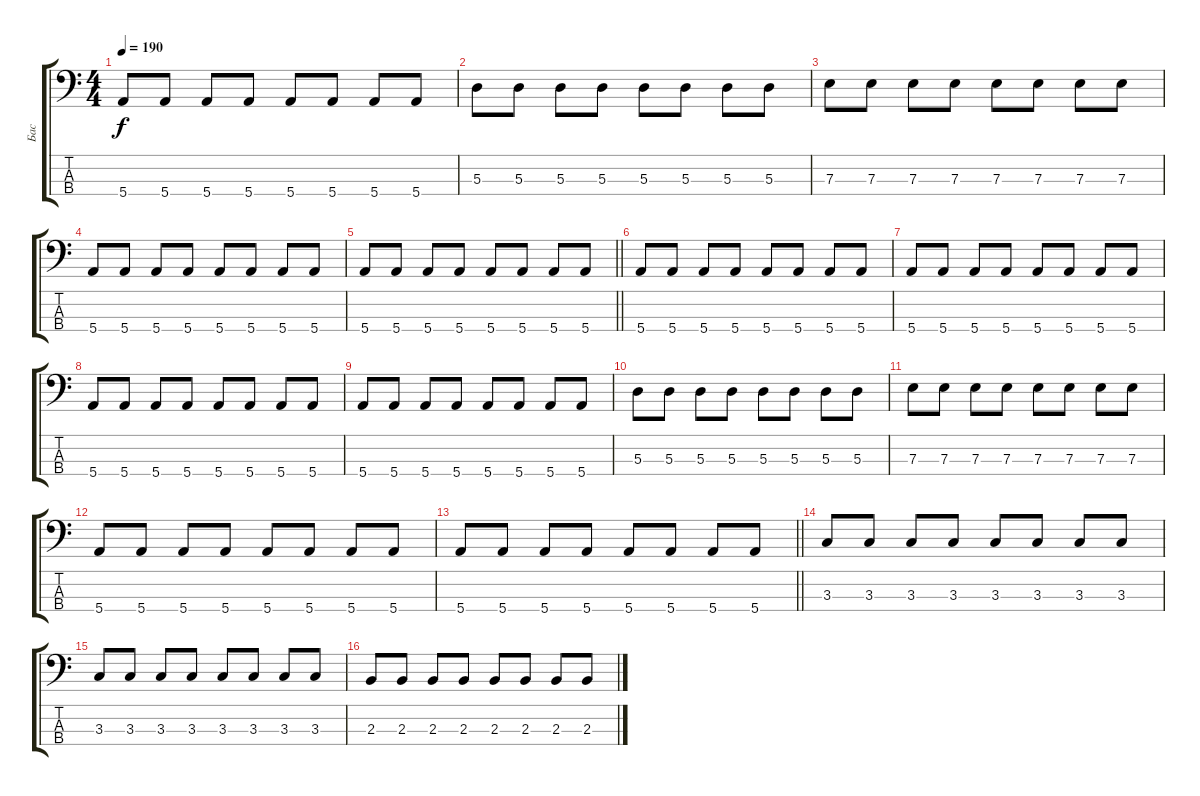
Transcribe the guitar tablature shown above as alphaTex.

\track ("Бас" "Бас") {instrument electricbassfinger}
\staff {score tabs}
\tuning (G2 D2 A1 E1) {hide}
\ts (4 4)
\tempo 190
\clef f4
\ks c
5.4.8{dy f} 5.4.8 5.4.8 5.4.8 5.4.8 5.4.8 5.4.8 5.4.8 |
5.3.8 5.3.8 5.3.8 5.3.8 5.3.8 5.3.8 5.3.8 5.3.8 |
7.3.8 7.3.8 7.3.8 7.3.8 7.3.8 7.3.8 7.3.8 7.3.8 |
5.4.8 5.4.8 5.4.8 5.4.8 5.4.8 5.4.8 5.4.8 5.4.8 |
\barLineRight lightlight
5.4.8 5.4.8 5.4.8 5.4.8 5.4.8 5.4.8 5.4.8 5.4.8 |
\section ("" " ")
5.4.8 5.4.8 5.4.8 5.4.8 5.4.8 5.4.8 5.4.8 5.4.8 |
5.4.8 5.4.8 5.4.8 5.4.8 5.4.8 5.4.8 5.4.8 5.4.8 |
5.4.8 5.4.8 5.4.8 5.4.8 5.4.8 5.4.8 5.4.8 5.4.8 |
5.4.8 5.4.8 5.4.8 5.4.8 5.4.8 5.4.8 5.4.8 5.4.8 |
5.3.8 5.3.8 5.3.8 5.3.8 5.3.8 5.3.8 5.3.8 5.3.8 |
7.3.8 7.3.8 7.3.8 7.3.8 7.3.8 7.3.8 7.3.8 7.3.8 |
5.4.8 5.4.8 5.4.8 5.4.8 5.4.8 5.4.8 5.4.8 5.4.8 |
\barLineRight lightlight
5.4.8 5.4.8 5.4.8 5.4.8 5.4.8 5.4.8 5.4.8 5.4.8 |
\section ("" " ")
3.3.8 3.3.8 3.3.8 3.3.8 3.3.8 3.3.8 3.3.8 3.3.8 |
3.3.8 3.3.8 3.3.8 3.3.8 3.3.8 3.3.8 3.3.8 3.3.8 |
2.3.8 2.3.8 2.3.8 2.3.8 2.3.8 2.3.8 2.3.8 2.3.8
